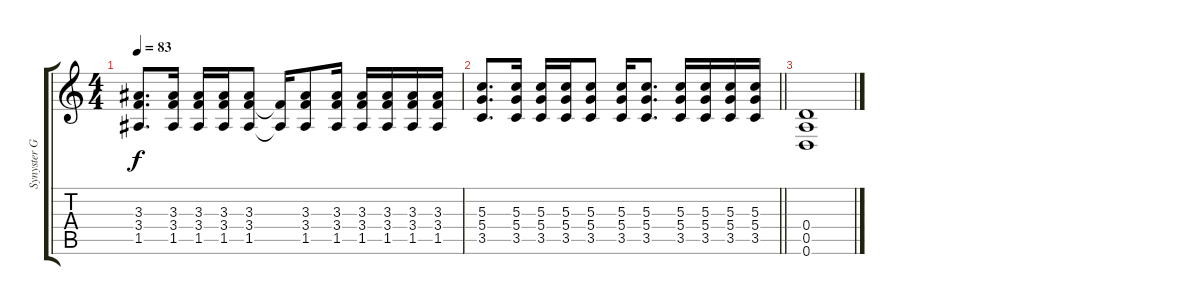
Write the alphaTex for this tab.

\track ("Synyster Gates" "Synyster G") {instrument acousticguitarsteel}
\staff {score tabs}
\tuning (E4 B3 G3 D3 A2 D2) {hide}
\ts (4 4)
\tempo 83
\clef g2
\ks c
(3.3 3.4 1.5).8{d dy f} (3.3 3.4 1.5).16 (3.3 3.4 1.5).16 (3.3 3.4 1.5).16 (3.3 3.4 1.5).8 (3.4{t} 1.5{t}).16 (3.3 3.4 1.5).8 (3.3 3.4 1.5).16 (3.3 3.4 1.5).16 (3.3 3.4 1.5).16 (3.3 3.4 1.5).16 (3.3 3.4 1.5).16 |
\barLineRight lightlight
(5.3 5.4 3.5).8{d} (5.3 5.4 3.5).16 (5.3 5.4 3.5).16 (5.3 5.4 3.5).16 (5.3 5.4 3.5).8 (5.3 5.4 3.5).16 (5.3 5.4 3.5).8{d} (5.3 5.4 3.5).16 (5.3 5.4 3.5).16 (5.3 5.4 3.5).16 (5.3 5.4 3.5).16 |
(0.4 0.5 0.6).1
